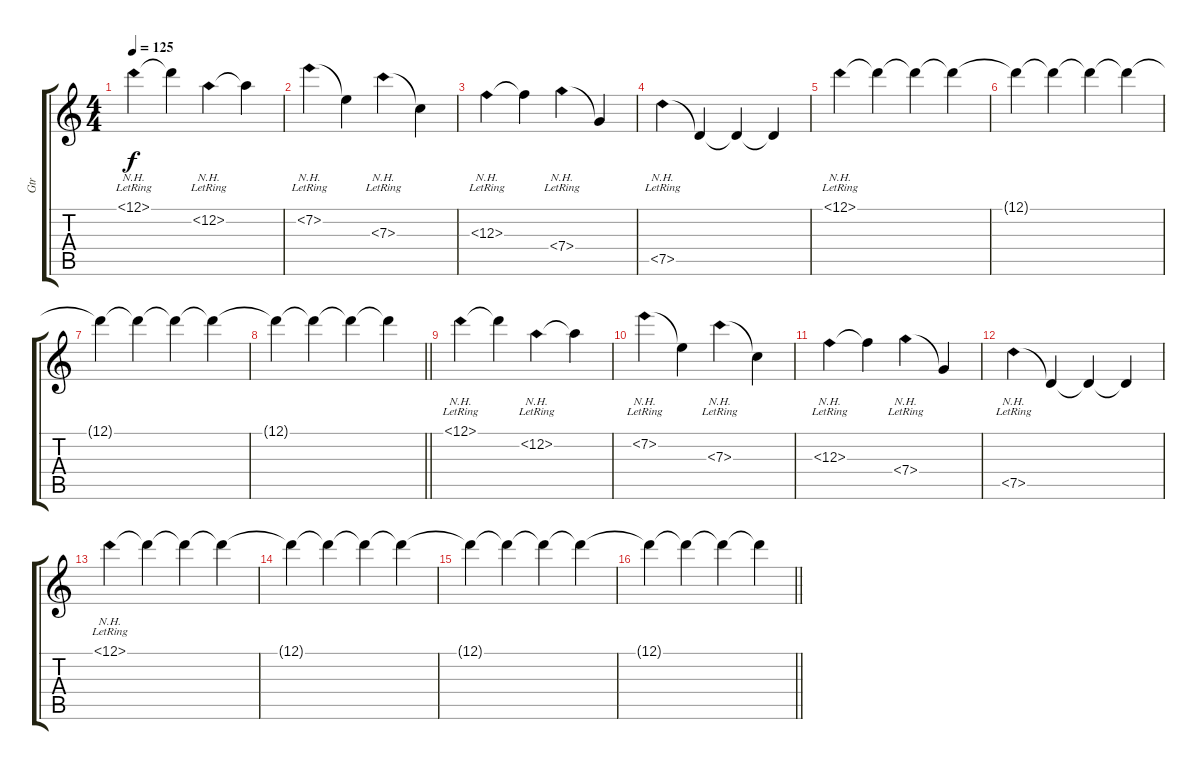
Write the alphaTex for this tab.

\track ("Gtr" "Gtr") {instrument electricguitarclean}
\staff {score tabs}
\tuning (D4 A3 F3 C3 G2 D2) {hide}
\ts (4 4)
\tempo 125
\clef g2
\ks c
12.1{nh lr}.4{dy f} 12.1{t}.4 12.2{nh lr}.4 12.2{t}.4 |
7.2{nh lr}.4 7.2{t}.4 7.3{nh lr}.4 7.3{t}.4 |
12.3{nh lr}.4 12.3{t}.4 7.4{nh lr}.4 7.4{t}.4 |
7.5{nh lr}.4 7.5{t}.4 7.5{t}.4 7.5{t}.4 |
12.1{nh lr}.4 12.1{t}.4 12.1{t}.4 12.1{t}.4 |
12.1{t}.4 12.1{t}.4 12.1{t}.4 12.1{t}.4 |
12.1{t}.4 12.1{t}.4 12.1{t}.4 12.1{t}.4 |
\barLineRight lightlight
12.1{t}.4 12.1{t}.4 12.1{t}.4 12.1{t}.4 |
12.1{nh lr}.4 12.1{t}.4 12.2{nh lr}.4 12.2{t}.4 |
7.2{nh lr}.4 7.2{t}.4 7.3{nh lr}.4 7.3{t}.4 |
12.3{nh lr}.4 12.3{t}.4 7.4{nh lr}.4 7.4{t}.4 |
7.5{nh lr}.4 7.5{t}.4 7.5{t}.4 7.5{t}.4 |
12.1{nh lr}.4 12.1{t}.4 12.1{t}.4 12.1{t}.4 |
12.1{t}.4 12.1{t}.4 12.1{t}.4 12.1{t}.4 |
12.1{t}.4 12.1{t}.4 12.1{t}.4 12.1{t}.4 |
\barLineRight lightlight
12.1{t}.4 12.1{t}.4 12.1{t}.4 12.1{t}.4
